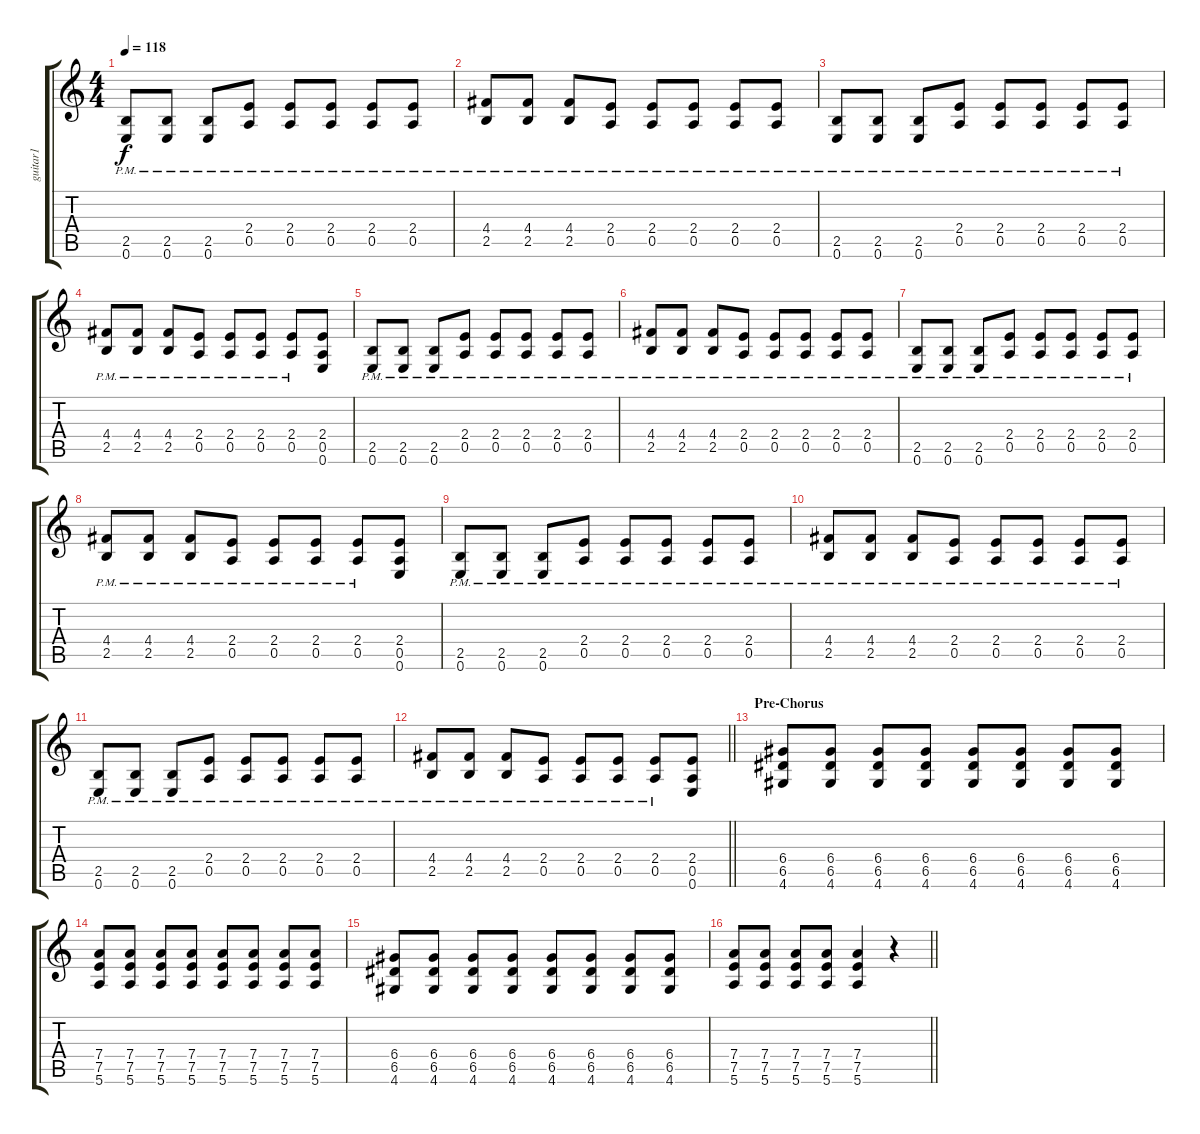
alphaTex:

\track ("guitar1" "guitar1") {instrument overdrivenguitar}
\staff {score tabs}
\tuning (E4 B3 G3 D3 A2 E2) {hide}
\ts (4 4)
\tempo 118
\clef g2
\ks c
(2.5{pm} 0.6{pm}).8{dy f instrument electricguitarmuted} (2.5{pm} 0.6{pm}).8 (2.5{pm} 0.6{pm}).8 (2.4{pm} 0.5{pm}).8 (2.4{pm} 0.5{pm}).8 (2.4{pm} 0.5{pm}).8 (2.4{pm} 0.5{pm}).8 (2.4{pm} 0.5{pm}).8 |
(4.4{pm} 2.5{pm}).8 (4.4{pm} 2.5{pm}).8 (4.4{pm} 2.5{pm}).8 (2.4{pm} 0.5{pm}).8 (2.4{pm} 0.5{pm}).8 (2.4{pm} 0.5{pm}).8 (2.4{pm} 0.5{pm}).8 (2.4{pm} 0.5{pm}).8 |
(2.5{pm} 0.6{pm}).8 (2.5{pm} 0.6{pm}).8 (2.5{pm} 0.6{pm}).8 (2.4{pm} 0.5{pm}).8 (2.4{pm} 0.5{pm}).8 (2.4{pm} 0.5{pm}).8 (2.4{pm} 0.5{pm}).8 (2.4{pm} 0.5{pm}).8 |
(4.4{pm} 2.5{pm}).8 (4.4{pm} 2.5{pm}).8 (4.4{pm} 2.5{pm}).8 (2.4{pm} 0.5{pm}).8 (2.4{pm} 0.5{pm}).8 (2.4{pm} 0.5{pm}).8 (2.4{pm} 0.5{pm}).8 (2.4 0.5 0.6).8 |
(2.5{pm} 0.6{pm}).8 (2.5{pm} 0.6{pm}).8 (2.5{pm} 0.6{pm}).8 (2.4{pm} 0.5{pm}).8 (2.4{pm} 0.5{pm}).8 (2.4{pm} 0.5{pm}).8 (2.4{pm} 0.5{pm}).8 (2.4{pm} 0.5{pm}).8 |
(4.4{pm} 2.5{pm}).8 (4.4{pm} 2.5{pm}).8 (4.4{pm} 2.5{pm}).8 (2.4{pm} 0.5{pm}).8 (2.4{pm} 0.5{pm}).8 (2.4{pm} 0.5{pm}).8 (2.4{pm} 0.5{pm}).8 (2.4{pm} 0.5{pm}).8 |
(2.5{pm} 0.6{pm}).8 (2.5{pm} 0.6{pm}).8 (2.5{pm} 0.6{pm}).8 (2.4{pm} 0.5{pm}).8 (2.4{pm} 0.5{pm}).8 (2.4{pm} 0.5{pm}).8 (2.4{pm} 0.5{pm}).8 (2.4{pm} 0.5{pm}).8 |
(4.4{pm} 2.5{pm}).8 (4.4{pm} 2.5{pm}).8 (4.4{pm} 2.5{pm}).8 (2.4{pm} 0.5{pm}).8 (2.4{pm} 0.5{pm}).8 (2.4{pm} 0.5{pm}).8 (2.4{pm} 0.5{pm}).8 (2.4 0.5 0.6).8 |
(2.5{pm} 0.6{pm}).8 (2.5{pm} 0.6{pm}).8 (2.5{pm} 0.6{pm}).8 (2.4{pm} 0.5{pm}).8 (2.4{pm} 0.5{pm}).8 (2.4{pm} 0.5{pm}).8 (2.4{pm} 0.5{pm}).8 (2.4{pm} 0.5{pm}).8 |
(4.4{pm} 2.5{pm}).8 (4.4{pm} 2.5{pm}).8 (4.4{pm} 2.5{pm}).8 (2.4{pm} 0.5{pm}).8 (2.4{pm} 0.5{pm}).8 (2.4{pm} 0.5{pm}).8 (2.4{pm} 0.5{pm}).8 (2.4{pm} 0.5{pm}).8 |
(2.5{pm} 0.6{pm}).8{instrument electricguitarmuted} (2.5{pm} 0.6{pm}).8 (2.5{pm} 0.6{pm}).8 (2.4{pm} 0.5{pm}).8 (2.4{pm} 0.5{pm}).8 (2.4{pm} 0.5{pm}).8 (2.4{pm} 0.5{pm}).8 (2.4{pm} 0.5{pm}).8 |
\barLineRight lightlight
(4.4{pm} 2.5{pm}).8 (4.4{pm} 2.5{pm}).8 (4.4{pm} 2.5{pm}).8 (2.4{pm} 0.5{pm}).8 (2.4{pm} 0.5{pm}).8 (2.4{pm} 0.5{pm}).8 (2.4{pm} 0.5{pm}).8 (2.4 0.5 0.6).8 |
\section ("" "Pre-Chorus")
(6.4 6.5 4.6).8{instrument overdrivenguitar} (6.4 6.5 4.6).8 (6.4 6.5 4.6).8 (6.4 6.5 4.6).8 (6.4 6.5 4.6).8 (6.4 6.5 4.6).8 (6.4 6.5 4.6).8 (6.4 6.5 4.6).8 |
(7.4 7.5 5.6).8 (7.4 7.5 5.6).8 (7.4 7.5 5.6).8 (7.4 7.5 5.6).8 (7.4 7.5 5.6).8 (7.4 7.5 5.6).8 (7.4 7.5 5.6).8 (7.4 7.5 5.6).8 |
(6.4 6.5 4.6).8{instrument overdrivenguitar} (6.4 6.5 4.6).8 (6.4 6.5 4.6).8 (6.4 6.5 4.6).8 (6.4 6.5 4.6).8 (6.4 6.5 4.6).8 (6.4 6.5 4.6).8 (6.4 6.5 4.6).8 |
\barLineRight lightlight
(7.4 7.5 5.6).8 (7.4 7.5 5.6).8 (7.4 7.5 5.6).8 (7.4 7.5 5.6).8 (7.4 7.5 5.6).4 r.4
